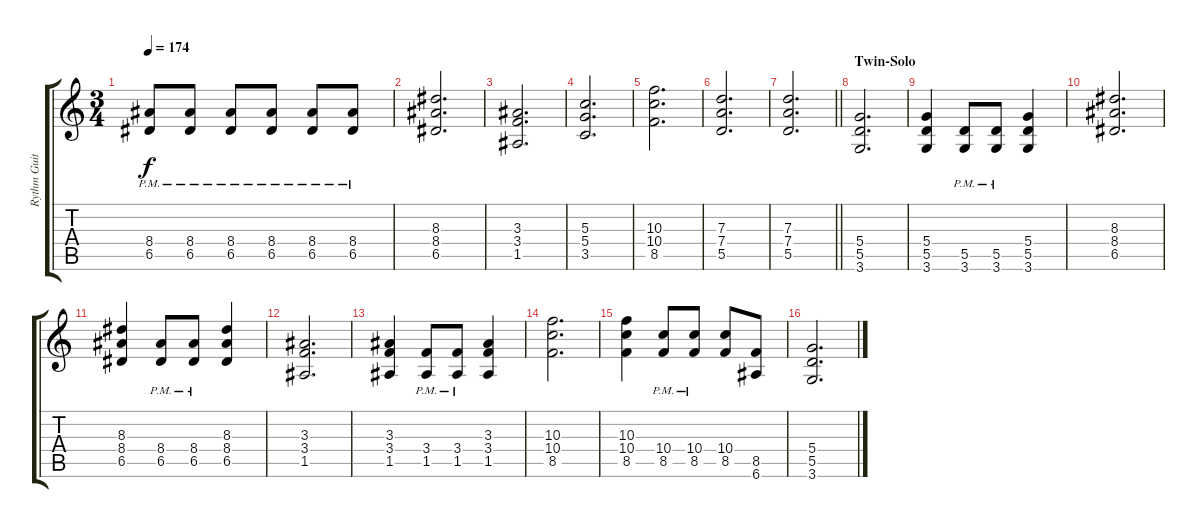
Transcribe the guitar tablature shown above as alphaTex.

\track ("Rythm Guitar" "Rythm Guit") {instrument distortionguitar}
\staff {score tabs}
\tuning (E4 B3 G3 D3 A2 E2) {hide}
\ts (3 4)
\tempo 174
\clef g2
\ks c
(8.4{pm} 6.5{pm}).8{dy f} (8.4{pm} 6.5{pm}).8 (8.4{pm} 6.5{pm}).8 (8.4{pm} 6.5{pm}).8 (8.4{pm} 6.5{pm}).8 (8.4{pm} 6.5{pm}).8 |
(8.3 8.4 6.5).2{d} |
(3.3 3.4 1.5).2{d} |
(5.3 5.4 3.5).2{d} |
(10.3 10.4 8.5).2{d} |
(7.3 7.4 5.5).2{d} |
\barLineRight lightlight
(7.3 7.4 5.5).2{d} |
\section ("" "Twin-Solo")
(5.4 5.5 3.6).2{d} |
(5.4 5.5 3.6).4 (5.5{pm} 3.6{pm}).8 (5.5{pm} 3.6{pm}).8 (5.4 5.5 3.6).4 |
(8.3 8.4 6.5).2{d} |
(8.3 8.4 6.5).4 (8.4{pm} 6.5{pm}).8 (8.4{pm} 6.5{pm}).8 (8.3 8.4 6.5).4 |
(3.3 3.4 1.5).2{d} |
(3.3 3.4 1.5).4 (3.4{pm} 1.5{pm}).8 (3.4{pm} 1.5{pm}).8 (3.3 3.4 1.5).4 |
(10.3 10.4 8.5).2{d} |
(10.3 10.4 8.5).4 (10.4{pm} 8.5{pm}).8 (10.4{pm} 8.5{pm}).8 (10.4 8.5).8 (8.5 6.6).8 |
(5.4 5.5 3.6).2{d}
